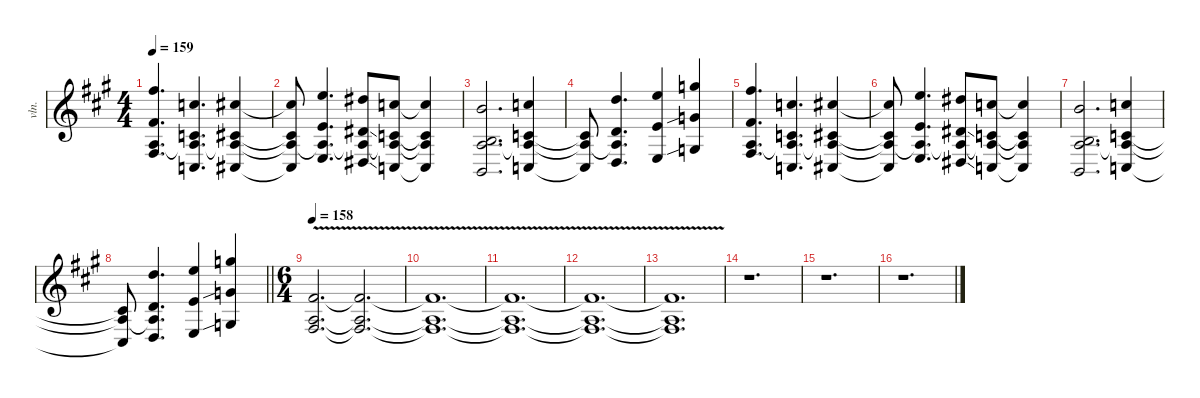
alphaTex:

\defaultSystemsLayout 4
\hideDynamics
\bracketExtendMode groupsimilarinstruments
\otherSystemsTrackNameOrientation horizontal
\track ("Keyboards" "vln.") {instrument synthstrings1}
\staff {score}
\tuning (E4 B3 G3 D3 A2 E2)
\ts (4 4)
\tempo 159
\clef g2
\ks f#minor
(19.2{acc #} 11.3{acc #} 7.4{acc forcenatural} 9.5{acc #}).4{d dy mf beam Up} (13.2{acc forcenatural} 5.3{acc forcenatural} 7.4{t acc forcenatural} 3.5{acc forcenatural}).4{d beam Up} (14.2{acc #} 6.3{acc #} 7.4{t acc forcenatural} 4.5{acc #}).4{beam Up} |
(14.2{t acc #} 6.3{t acc #} 7.4{t acc forcenatural} 4.5{t acc #}).8{dy f beam Up} (17.2{acc forcenatural} 9.3{acc forcenatural} 7.4{t acc forcenatural} 7.5{acc forcenatural}).4{d dy mf beam Up} (16.2{acc #} 8.3{ss acc #} 7.4{t acc forcenatural} 6.5{ss acc #}).8{beam Up} (13.2{acc forcenatural} 5.3{acc forcenatural} 7.4{t acc forcenatural} 3.5{acc forcenatural}).8{beam Up} (13.2{t acc forcenatural} 5.3{t acc forcenatural} 7.4{t acc forcenatural} 3.5{t acc forcenatural}).4{dy f beam Up} |
(12.2{acc forcenatural} 4.3{acc forcenatural} 7.4{acc forcenatural} 2.5{acc forcenatural}).2{d dy mf beam Up} (13.2{acc forcenatural} 5.3{acc forcenatural} 7.4{t acc forcenatural} 3.5{acc forcenatural}).4{beam Up} |
(5.3{t acc forcenatural} 7.4{t acc forcenatural} 3.5{t acc forcenatural}).8{dy f beam Up} (15.2{acc forcenatural} 7.3{acc forcenatural} 7.4{t acc forcenatural} 5.5{acc forcenatural}).4{d dy mf beam Up} (17.2{acc forcenatural} 9.3{acc forcenatural} 7.5{acc forcenatural}).4{beam Up} (20.2{acc forcenatural} 12.3{sib acc forcenatural} 10.5{sib acc forcenatural}).4{beam Up} |
(19.2{acc #} 11.3{acc #} 7.4{acc forcenatural} 9.5{acc #}).4{d beam Up} (13.2{acc forcenatural} 5.3{acc forcenatural} 7.4{t acc forcenatural} 3.5{acc forcenatural}).4{d beam Up} (14.2{acc #} 6.3{acc #} 7.4{t acc forcenatural} 4.5{acc #}).4{beam Up} |
(14.2{t acc #} 6.3{t acc #} 7.4{t acc forcenatural} 4.5{t acc #}).8{dy f beam Up} (17.2{acc forcenatural} 9.3{acc forcenatural} 7.4{t acc forcenatural} 7.5{acc forcenatural}).4{d dy mf beam Up} (16.2{acc #} 8.3{ss acc #} 7.4{t acc forcenatural} 6.5{ss acc #}).8{beam Up} (13.2{acc forcenatural} 5.3{acc forcenatural} 7.4{t acc forcenatural} 3.5{acc forcenatural}).8{beam Up} (13.2{t acc forcenatural} 5.3{t acc forcenatural} 7.4{t acc forcenatural} 3.5{t acc forcenatural}).4{dy f beam Up} |
(12.2{acc forcenatural} 4.3{acc forcenatural} 7.4{acc forcenatural} 2.5{acc forcenatural}).2{d dy mf beam Up} (13.2{acc forcenatural} 5.3{acc forcenatural} 7.4{t acc forcenatural} 3.5{acc forcenatural}).4{beam Up} |
\barLineRight lightlight
(5.3{t acc forcenatural} 7.4{t acc forcenatural} 3.5{t acc forcenatural}).8{dy f beam Up} (15.2{acc forcenatural} 7.3{acc forcenatural} 7.4{t acc forcenatural} 5.5{acc forcenatural}).4{d dy mf beam Up} (17.2{acc forcenatural} 9.3{acc forcenatural} 7.5{acc forcenatural}).4{beam Up} (20.2{acc forcenatural} 12.3{sib acc forcenatural} 10.5{sib acc forcenatural}).4{beam Up} |
\ts (6 4)
\beaming (8 3 3 3 3)
\tempo 158
(7.2{v acc #} 2.3{v acc forcenatural} 4.4{v acc #}).2{d dy p instrument fx7echoes beam Up} (7.2{v t acc #} 2.3{v t acc forcenatural} 4.4{v t acc #}).2{d beam Up} |
(7.2{v t acc #} 2.3{v t acc forcenatural} 4.4{v t acc #}).1{d beam Up} |
(7.2{v t acc #} 2.3{v t acc forcenatural} 4.4{v t acc #}).1{d beam Up} |
(7.2{v t acc #} 2.3{v t acc forcenatural} 4.4{v t acc #}).1{d beam Up} |
(7.2{v t acc #} 2.3{v t acc forcenatural} 4.4{v t acc #}).1{d beam Up} |
r.1{d beam Down} |
r.1{d beam Down} |
r.1{d beam Down}
